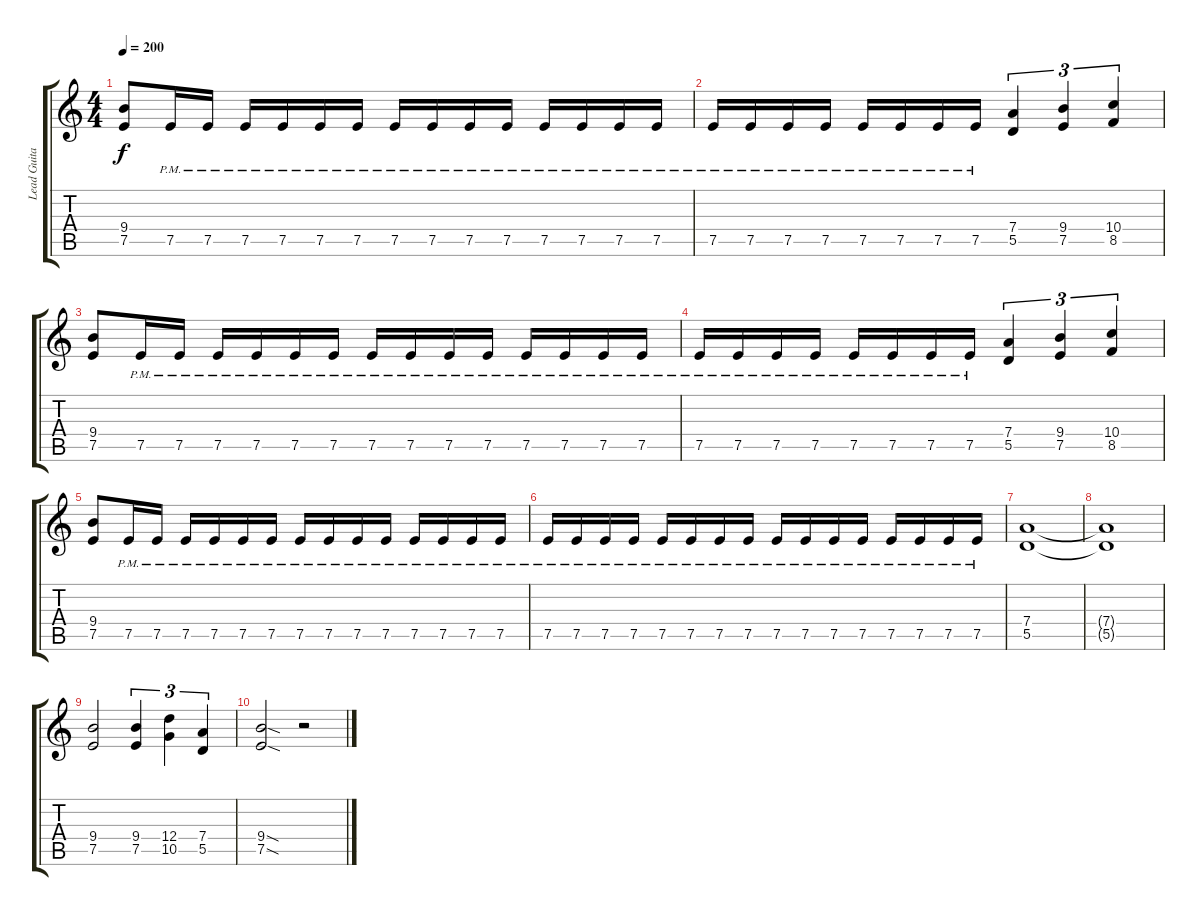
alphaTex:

\track ("Lead Guitar" "Lead Guita") {instrument distortionguitar}
\staff {score tabs}
\tuning (E4 B3 G3 D3 A2 E2) {hide}
\ts (4 4)
\tempo 200
\clef g2
\ks c
(9.4 7.5).8{dy f volume 16} 7.5{pm}.16 7.5{pm}.16 7.5{pm}.16 7.5{pm}.16 7.5{pm}.16 7.5{pm}.16 7.5{pm}.16 7.5{pm}.16 7.5{pm}.16 7.5{pm}.16 7.5{pm}.16 7.5{pm}.16 7.5{pm}.16 7.5{pm}.16 |
7.5{pm}.16 7.5{pm}.16 7.5{pm}.16 7.5{pm}.16 7.5{pm}.16 7.5{pm}.16 7.5{pm}.16 7.5{pm}.16 (7.4 5.5).4{tu (3 2)} (9.4 7.5).4{tu (3 2)} (10.4 8.5).4{tu (3 2)} |
(9.4 7.5).8 7.5{pm}.16 7.5{pm}.16 7.5{pm}.16 7.5{pm}.16 7.5{pm}.16 7.5{pm}.16 7.5{pm}.16 7.5{pm}.16 7.5{pm}.16 7.5{pm}.16 7.5{pm}.16 7.5{pm}.16 7.5{pm}.16 7.5{pm}.16 |
7.5{pm}.16 7.5{pm}.16 7.5{pm}.16 7.5{pm}.16 7.5{pm}.16 7.5{pm}.16 7.5{pm}.16 7.5{pm}.16 (7.4 5.5).4{tu (3 2)} (9.4 7.5).4{tu (3 2)} (10.4 8.5).4{tu (3 2)} |
(9.4 7.5).8 7.5{pm}.16 7.5{pm}.16 7.5{pm}.16 7.5{pm}.16 7.5{pm}.16 7.5{pm}.16 7.5{pm}.16 7.5{pm}.16 7.5{pm}.16 7.5{pm}.16 7.5{pm}.16 7.5{pm}.16 7.5{pm}.16 7.5{pm}.16 |
7.5{pm}.16 7.5{pm}.16 7.5{pm}.16 7.5{pm}.16 7.5{pm}.16 7.5{pm}.16 7.5{pm}.16 7.5{pm}.16 7.5{pm}.16 7.5{pm}.16 7.5{pm}.16 7.5{pm}.16 7.5{pm}.16 7.5{pm}.16 7.5{pm}.16 7.5{pm}.16 |
(7.4 5.5).1 |
(7.4{t} 5.5{t}).1 |
(9.4 7.5).2 (9.4 7.5).4{tu (3 2)} (12.4 10.5).4{tu (3 2)} (7.4 5.5).4{tu (3 2)} |
(9.4{sod} 7.5{sod}).2 r.2
